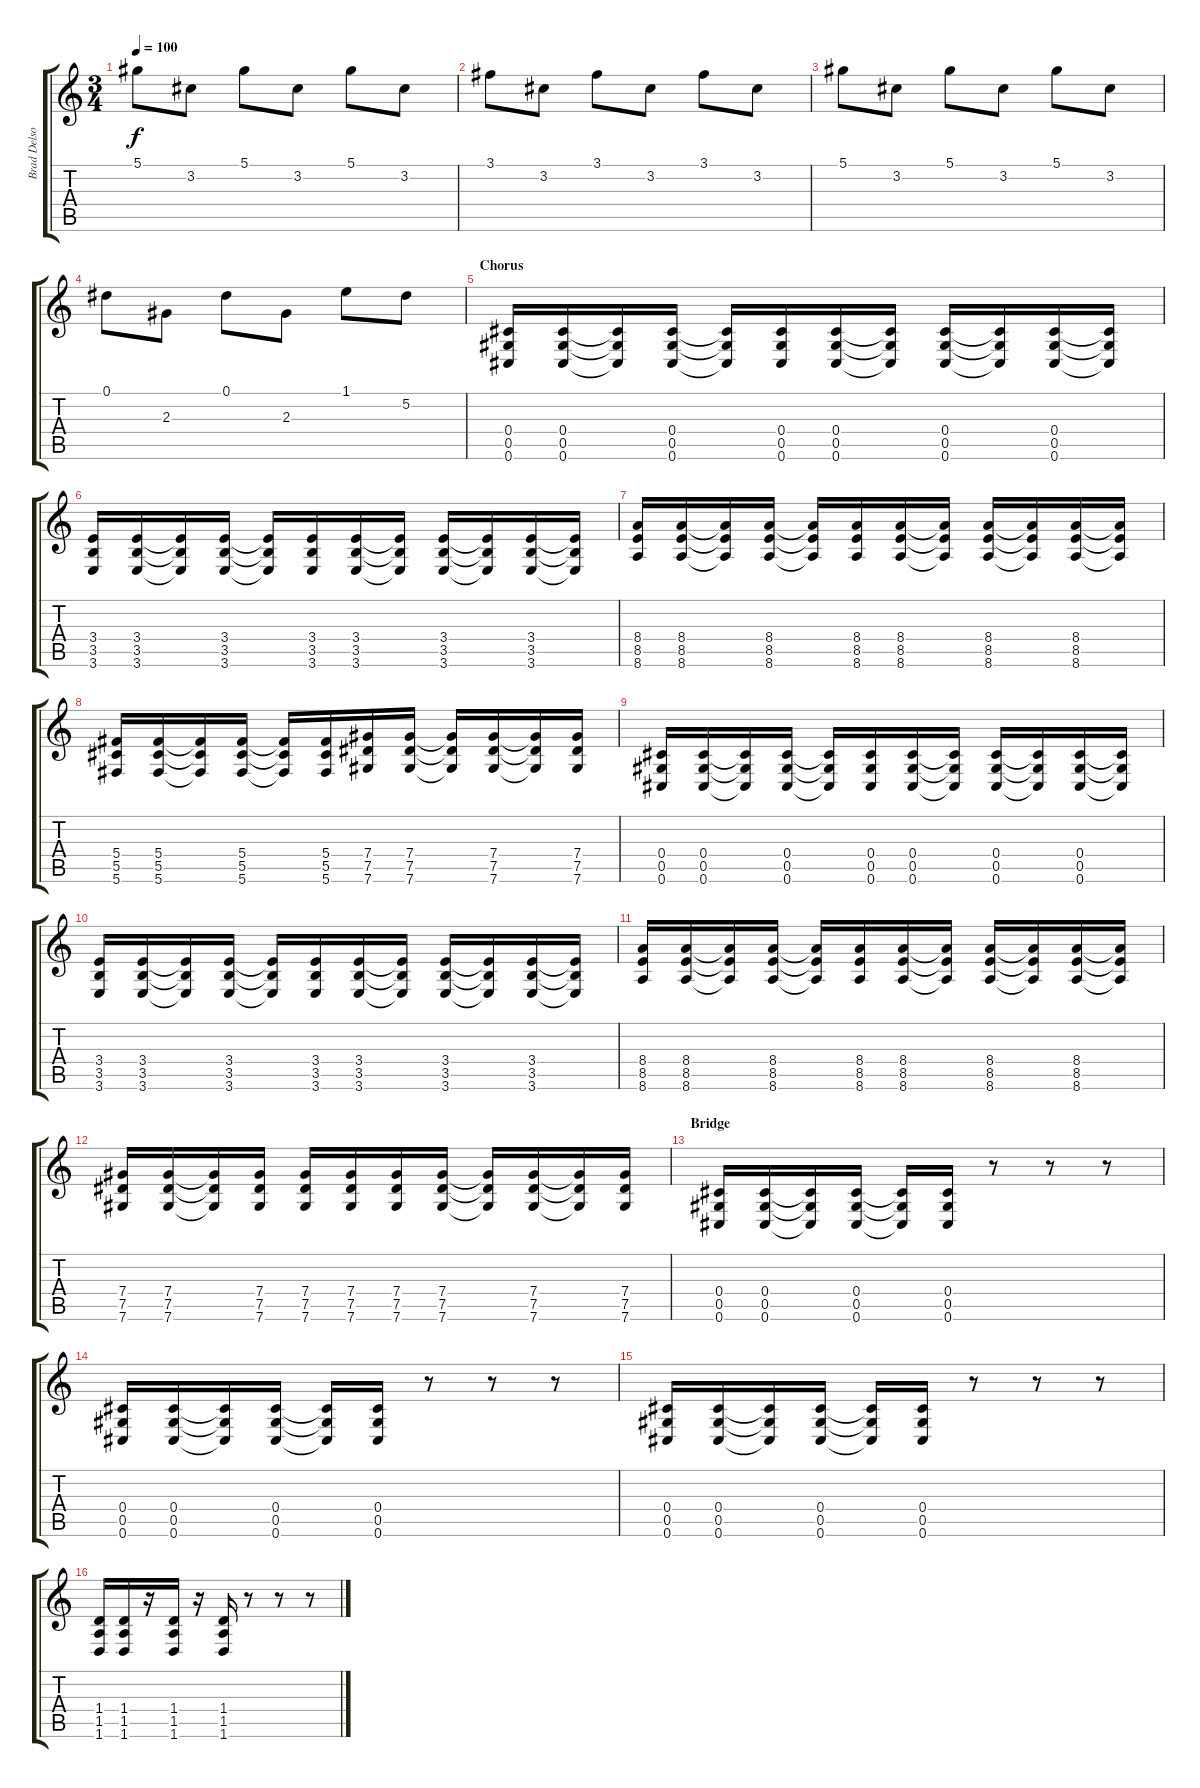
\track ("Brad Delson" "Brad Delso") {instrument distortionguitar}
\staff {score tabs}
\tuning (Eb4 Bb3 Gb3 Db3 Ab2 Db2) {hide}
\ts (3 4)
\tempo 100
\clef g2
\ks c
5.1.8{dy f} 3.2.8 5.1.8 3.2.8 5.1.8 3.2.8 |
3.1.8 3.2.8 3.1.8 3.2.8 3.1.8 3.2.8 |
5.1.8 3.2.8 5.1.8 3.2.8 5.1.8 3.2.8 |
0.1.8 2.3.8 0.1.8 2.3.8 1.1.8 5.2.8 |
\section ("" "Chorus")
(0.4 0.5 0.6).16{volume 16 balance 0} (0.4 0.5 0.6).16 (0.4{t} 0.5{t} 0.6{t}).16 (0.4 0.5 0.6).16 (0.4{t} 0.5{t} 0.6{t}).16 (0.4 0.5 0.6).16 (0.4 0.5 0.6).16 (0.4{t} 0.5{t} 0.6{t}).16 (0.4 0.5 0.6).16 (0.4{t} 0.5{t} 0.6{t}).16 (0.4 0.5 0.6).16 (0.4{t} 0.5{t} 0.6{t}).16 |
(3.4 3.5 3.6).16 (3.4 3.5 3.6).16 (3.4{t} 3.5{t} 3.6{t}).16 (3.4 3.5 3.6).16 (3.4{t} 3.5{t} 3.6{t}).16 (3.4 3.5 3.6).16 (3.4 3.5 3.6).16 (3.4{t} 3.5{t} 3.6{t}).16 (3.4 3.5 3.6).16 (3.4{t} 3.5{t} 3.6{t}).16 (3.4 3.5 3.6).16 (3.4{t} 3.5{t} 3.6{t}).16 |
(8.4 8.5 8.6).16 (8.4 8.5 8.6).16 (8.4{t} 8.5{t} 8.6{t}).16 (8.4 8.5 8.6).16 (8.4{t} 8.5{t} 8.6{t}).16 (8.4 8.5 8.6).16 (8.4 8.5 8.6).16 (8.4{t} 8.5{t} 8.6{t}).16 (8.4 8.5 8.6).16 (8.4{t} 8.5{t} 8.6{t}).16 (8.4 8.5 8.6).16 (8.4{t} 8.5{t} 8.6{t}).16 |
(5.4 5.5 5.6).16 (5.4 5.5 5.6).16 (5.4{t} 5.5{t} 5.6{t}).16 (5.4 5.5 5.6).16 (5.4{t} 5.5{t} 5.6{t}).16 (5.4 5.5 5.6).16 (7.4 7.5 7.6).16 (7.4 7.5 7.6).16 (7.4{t} 7.5{t} 7.6{t}).16 (7.4 7.5 7.6).16 (7.4{t} 7.5{t} 7.6{t}).16 (7.4 7.5 7.6).16 |
(0.4 0.5 0.6).16 (0.4 0.5 0.6).16 (0.4{t} 0.5{t} 0.6{t}).16 (0.4 0.5 0.6).16 (0.4{t} 0.5{t} 0.6{t}).16 (0.4 0.5 0.6).16 (0.4 0.5 0.6).16 (0.4{t} 0.5{t} 0.6{t}).16 (0.4 0.5 0.6).16 (0.4{t} 0.5{t} 0.6{t}).16 (0.4 0.5 0.6).16 (0.4{t} 0.5{t} 0.6{t}).16 |
(3.4 3.5 3.6).16 (3.4 3.5 3.6).16 (3.4{t} 3.5{t} 3.6{t}).16 (3.4 3.5 3.6).16 (3.4{t} 3.5{t} 3.6{t}).16 (3.4 3.5 3.6).16 (3.4 3.5 3.6).16 (3.4{t} 3.5{t} 3.6{t}).16 (3.4 3.5 3.6).16 (3.4{t} 3.5{t} 3.6{t}).16 (3.4 3.5 3.6).16 (3.4{t} 3.5{t} 3.6{t}).16 |
(8.4 8.5 8.6).16 (8.4 8.5 8.6).16 (8.4{t} 8.5{t} 8.6{t}).16 (8.4 8.5 8.6).16 (8.4{t} 8.5{t} 8.6{t}).16 (8.4 8.5 8.6).16 (8.4 8.5 8.6).16 (8.4{t} 8.5{t} 8.6{t}).16 (8.4 8.5 8.6).16 (8.4{t} 8.5{t} 8.6{t}).16 (8.4 8.5 8.6).16 (8.4{t} 8.5{t} 8.6{t}).16 |
(7.4 7.5 7.6).16 (7.4 7.5 7.6).16 (7.4{t} 7.5{t} 7.6{t}).16 (7.4 7.5 7.6).16 (7.4 7.5 7.6).16 (7.4 7.5 7.6).16 (7.4 7.5 7.6).16 (7.4 7.5 7.6).16 (7.4{t} 7.5{t} 7.6{t}).16 (7.4 7.5 7.6).16 (7.4{t} 7.5{t} 7.6{t}).16 (7.4 7.5 7.6).16 |
\section ("" "Bridge")
(0.4 0.5 0.6).16 (0.4 0.5 0.6).16 (0.4{t} 0.5{t} 0.6{t}).16 (0.4 0.5 0.6).16 (0.4{t} 0.5{t} 0.6{t}).16 (0.4 0.5 0.6).16 r.8 r.8 r.8 |
(0.4 0.5 0.6).16 (0.4 0.5 0.6).16 (0.4{t} 0.5{t} 0.6{t}).16 (0.4 0.5 0.6).16 (0.4{t} 0.5{t} 0.6{t}).16 (0.4 0.5 0.6).16 r.8 r.8 r.8 |
(0.4 0.5 0.6).16 (0.4 0.5 0.6).16 (0.4{t} 0.5{t} 0.6{t}).16 (0.4 0.5 0.6).16 (0.4{t} 0.5{t} 0.6{t}).16 (0.4 0.5 0.6).16 r.8 r.8 r.8 |
(1.4 1.5 1.6).16 (1.4 1.5 1.6).16 r.16 (1.4 1.5 1.6).16 r.16 (1.4 1.5 1.6).16 r.8 r.8 r.8
